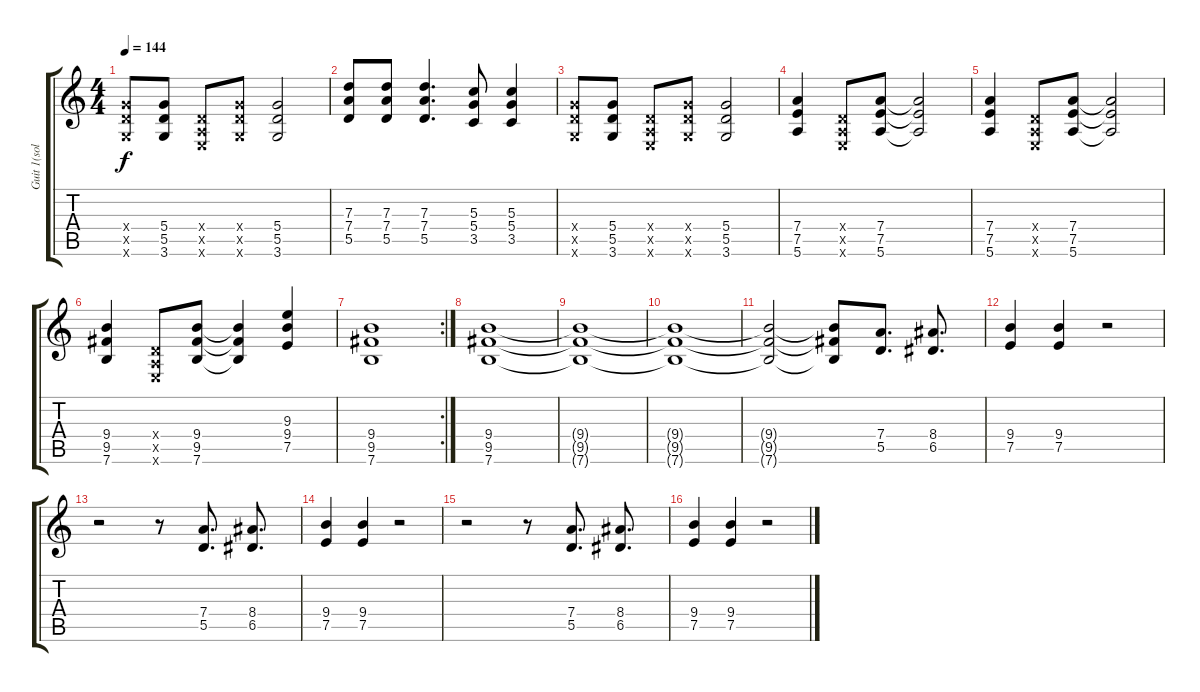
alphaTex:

\track ("Guit 1(solo)" "Guit 1(sol") {instrument distortionguitar}
\staff {score tabs}
\tuning (E4 B3 G3 D3 A2 E2) {hide}
\ts (4 4)
\tempo 144
\clef g2
\ks c
(5.4{x} 5.5{x} 3.6{x}).8{dy f} (5.4 5.5 3.6).8 (0.4{x} 0.5{x} 0.6{x}).8 (5.4{x} 5.5{x} 3.6{x}).8 (5.4 5.5 3.6).2 |
(7.3 7.4 5.5).8 (7.3 7.4 5.5).8 (7.3 7.4 5.5).4{d} (5.3 5.4 3.5).8 (5.3 5.4 3.5).4 |
(5.4{x} 5.5{x} 3.6{x}).8 (5.4 5.5 3.6).8 (0.4{x} 0.5{x} 0.6{x}).8 (5.4{x} 5.5{x} 3.6{x}).8 (5.4 5.5 3.6).2 |
(7.4 7.5 5.6).4 (0.4{x} 0.5{x} 0.6{x}).8 (7.4 7.5 5.6).8 (7.4{t} 7.5{t} 5.6{t}).2 |
(7.4 7.5 5.6).4 (0.4{x} 0.5{x} 0.6{x}).8 (7.4 7.5 5.6).8 (7.4{t} 7.5{t} 5.6{t}).2 |
(9.4 9.5 7.6).4 (0.4{x} 0.5{x} 0.6{x}).8 (9.4 9.5 7.6).8 (9.4{t} 9.5{t} 7.6{t}).4 (9.3 9.4 7.5).4 |
\rc 2
(9.4 9.5 7.6).1 |
(9.4 9.5 7.6).1 |
(9.4{t} 9.5{t} 7.6{t}).1 |
(9.4{t} 9.5{t} 7.6{t}).1 |
(9.4{t} 9.5{t} 7.6{t}).2 (9.4{t} 9.5{t} 7.6{t}).8 (7.4 5.5).8{d} (8.4 6.5).8{d} |
(9.4 7.5).4 (9.4 7.5).4 r.2 |
r.2 r.8 (7.4 5.5).8{d} (8.4 6.5).8{d} |
(9.4 7.5).4 (9.4 7.5).4 r.2 |
r.2 r.8 (7.4 5.5).8{d} (8.4 6.5).8{d} |
(9.4 7.5).4 (9.4 7.5).4 r.2
